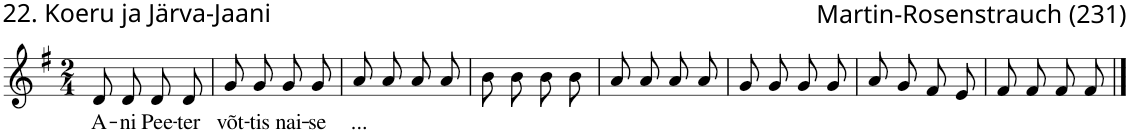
**kern	**text
*part1	*part1
*staff1	*staff1
*I"Voice	*
*clefG2	*
*k[f#]	*
*M2/4	*
=1	=1
!	!LO:LY:b
8d/L	A-
!	!LO:LY:b
8d/J	-ni
!	!LO:LY:b
8d/L	Pee-
!	!LO:LY:b
8d/J	-ter
=2	=2
!	!LO:LY:b
8g/L	võt-
!	!LO:LY:b
8g/J	-tis
!	!LO:LY:b
8g/L	nai-
!	!LO:LY:b
8g/J	-se
=3	=3
!	!LO:LY:b
8a/L	...
8a/J	.
8a/L	.
8a/J	.
=4	=4
8b\L	.
8b\J	.
8b\L	.
8b\J	.
=5	=5
8a/L	.
8a/J	.
8a/L	.
8a/J	.
=6	=6
8g/L	.
8g/J	.
8g/L	.
8g/J	.
=7	=7
8a/L	.
8g/J	.
8f#/L	.
8e/J	.
=8	=8
8f#/L	.
8f#/J	.
8f#/L	.
8f#/J	.
==	==
*-	*-
